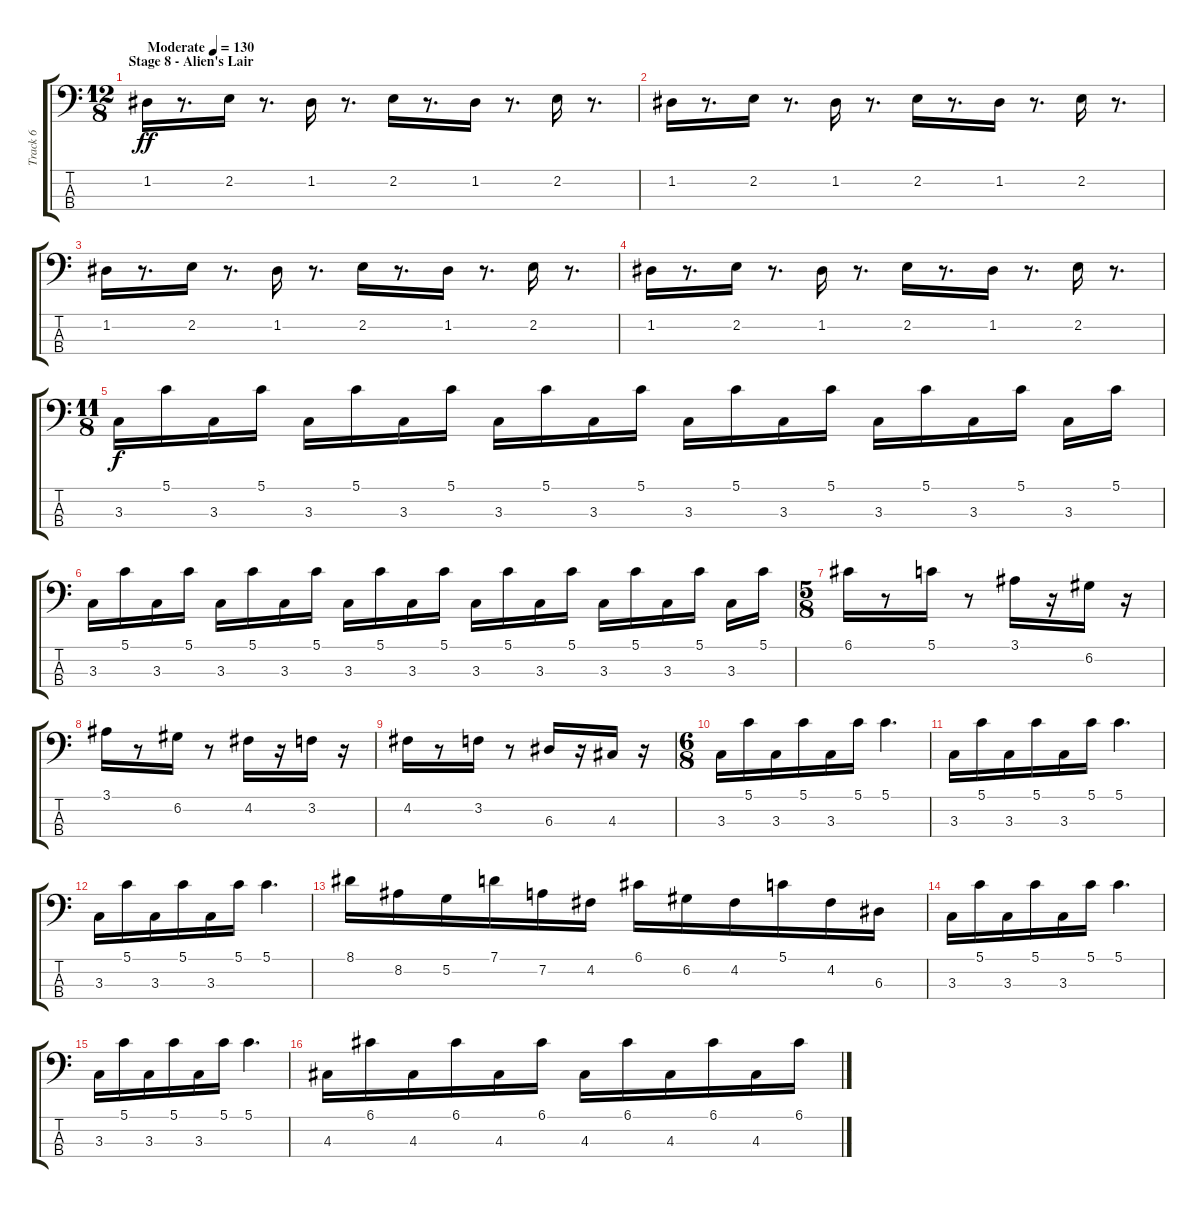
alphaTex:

\track ("Track 6" "Track 6") {instrument slapbass2}
\staff {score tabs}
\tuning (G2 D2 A1 E1) {hide}
\ts (12 8)
\section ("" "Stage 8 - Alien's Lair")
\tempo (130 "Moderate")
\tempo 132
\tempo (130 "Moderate")
\clef f4
\ks c
1.2.16{dy ff instrument slapbass2} r.8{d} 2.2.16 r.8{d} 1.2.16 r.8{d} 2.2.16 r.8{d} 1.2.16 r.8{d} 2.2.16 r.8{d} |
1.2.16 r.8{d} 2.2.16 r.8{d} 1.2.16 r.8{d} 2.2.16 r.8{d} 1.2.16 r.8{d} 2.2.16 r.8{d} |
1.2.16 r.8{d} 2.2.16 r.8{d} 1.2.16 r.8{d} 2.2.16 r.8{d} 1.2.16 r.8{d} 2.2.16 r.8{d} |
1.2.16 r.8{d} 2.2.16 r.8{d} 1.2.16 r.8{d} 2.2.16 r.8{d} 1.2.16 r.8{d} 2.2.16 r.8{d} |
\ts (11 8)
3.3.16{dy f} 5.1.16 3.3.16 5.1.16 3.3.16 5.1.16 3.3.16 5.1.16 3.3.16 5.1.16 3.3.16 5.1.16 3.3.16 5.1.16 3.3.16 5.1.16 3.3.16 5.1.16 3.3.16 5.1.16 3.3.16 5.1.16 |
3.3.16 5.1.16 3.3.16 5.1.16 3.3.16 5.1.16 3.3.16 5.1.16 3.3.16 5.1.16 3.3.16 5.1.16 3.3.16 5.1.16 3.3.16 5.1.16 3.3.16 5.1.16 3.3.16 5.1.16 3.3.16 5.1.16 |
\ts (5 8)
6.1.16 r.8 5.1.16 r.8 3.1.16 r.16 6.2.16 r.16 |
3.1.16 r.8 6.2.16 r.8 4.2.16 r.16 3.2.16 r.16 |
4.2.16 r.8 3.2.16 r.8 6.3.16 r.16 4.3.16 r.16 |
\ts (6 8)
3.3.16 5.1.16 3.3.16 5.1.16 3.3.16 5.1.16 5.1.4{d} |
3.3.16 5.1.16 3.3.16 5.1.16 3.3.16 5.1.16 5.1.4{d} |
3.3.16 5.1.16 3.3.16 5.1.16 3.3.16 5.1.16 5.1.4{d} |
8.1.16 8.2.16 5.2.16 7.1.16 7.2.16 4.2.16 6.1.16 6.2.16 4.2.16 5.1.16 4.2.16 6.3.16 |
3.3.16 5.1.16 3.3.16 5.1.16 3.3.16 5.1.16 5.1.4{d} |
3.3.16 5.1.16 3.3.16 5.1.16 3.3.16 5.1.16 5.1.4{d} |
4.3.16 6.1.16 4.3.16 6.1.16 4.3.16 6.1.16 4.3.16 6.1.16 4.3.16 6.1.16 4.3.16 6.1.16
